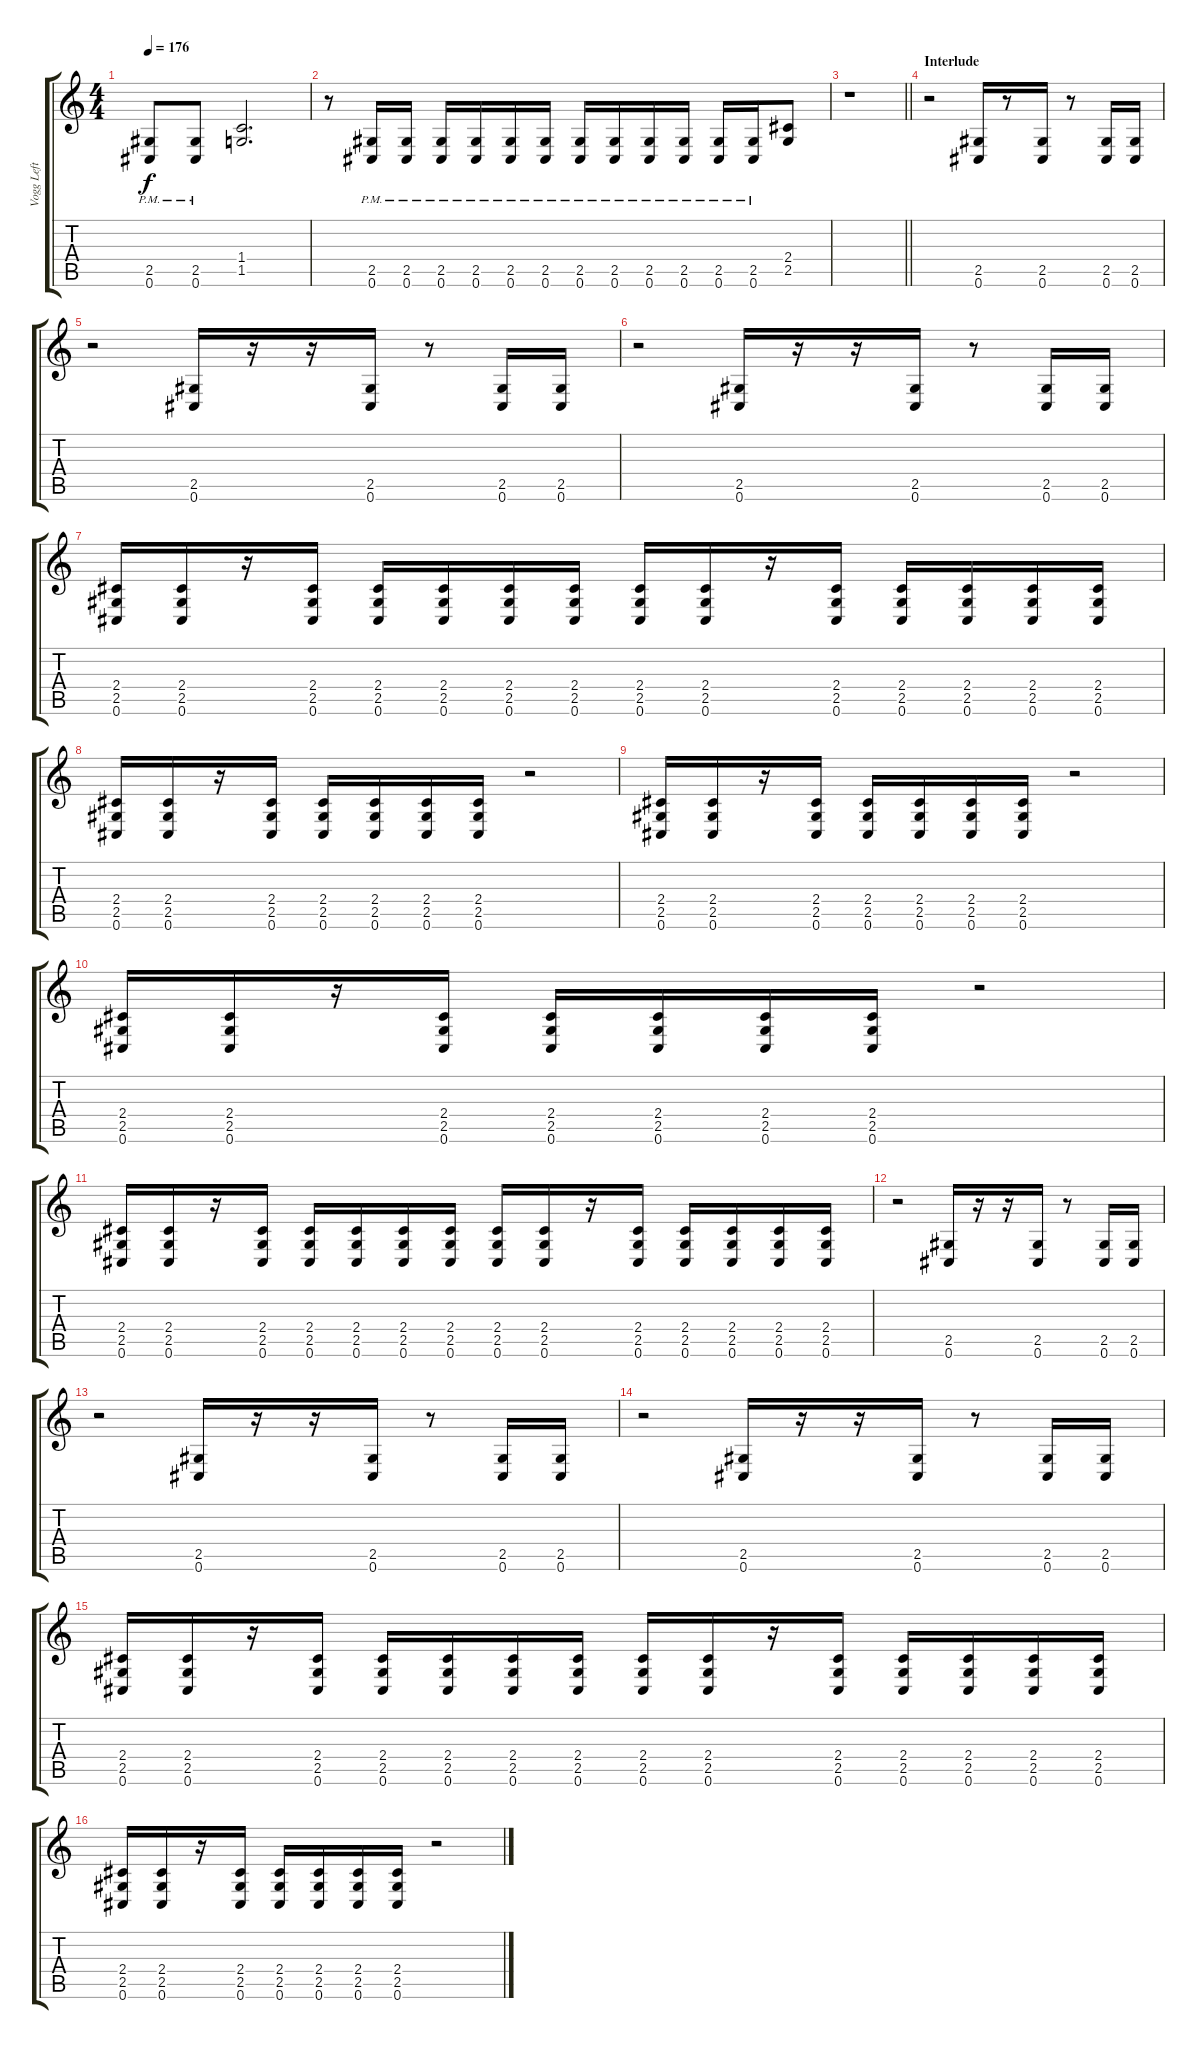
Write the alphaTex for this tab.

\track ("Vogg Left" "Vogg Left") {instrument distortionguitar}
\staff {score tabs}
\tuning (Db4 Ab3 E3 B2 Gb2 Db2) {hide}
\ts (4 4)
\tempo 176
\clef g2
\ks c
(2.5{pm} 0.6{pm}).8{dy f} (2.5{pm} 0.6{pm}).8 (1.4 1.5).2{d} |
r.8 (2.5{pm} 0.6{pm}).16 (2.5{pm} 0.6{pm}).16 (2.5{pm} 0.6{pm}).16 (2.5{pm} 0.6{pm}).16 (2.5{pm} 0.6{pm}).16 (2.5{pm} 0.6{pm}).16 (2.5{pm} 0.6{pm}).16 (2.5{pm} 0.6{pm}).16 (2.5{pm} 0.6{pm}).16 (2.5{pm} 0.6{pm}).16 (2.5{pm} 0.6{pm}).16 (2.5{pm} 0.6{pm}).16 (2.4 2.5).8 |
\barLineRight lightlight
r.1 |
\section ("" "Interlude")
r.2 (2.5 0.6).16 r.8 (2.5 0.6).16 r.8 (2.5 0.6).16 (2.5 0.6).16 |
r.2 (2.5 0.6).16 r.16 r.16 (2.5 0.6).16 r.8 (2.5 0.6).16 (2.5 0.6).16 |
r.2 (2.5 0.6).16 r.16 r.16 (2.5 0.6).16 r.8 (2.5 0.6).16 (2.5 0.6).16 |
(2.4 2.5 0.6).16 (2.4 2.5 0.6).16 r.16 (2.4 2.5 0.6).16 (2.4 2.5 0.6).16 (2.4 2.5 0.6).16 (2.4 2.5 0.6).16 (2.4 2.5 0.6).16 (2.4 2.5 0.6).16 (2.4 2.5 0.6).16 r.16 (2.4 2.5 0.6).16 (2.4 2.5 0.6).16 (2.4 2.5 0.6).16 (2.4 2.5 0.6).16 (2.4 2.5 0.6).16 |
(2.4 2.5 0.6).16 (2.4 2.5 0.6).16 r.16 (2.4 2.5 0.6).16 (2.4 2.5 0.6).16 (2.4 2.5 0.6).16 (2.4 2.5 0.6).16 (2.4 2.5 0.6).16 r.2 |
(2.4 2.5 0.6).16 (2.4 2.5 0.6).16 r.16 (2.4 2.5 0.6).16 (2.4 2.5 0.6).16 (2.4 2.5 0.6).16 (2.4 2.5 0.6).16 (2.4 2.5 0.6).16 r.2 |
(2.4 2.5 0.6).16 (2.4 2.5 0.6).16 r.16 (2.4 2.5 0.6).16 (2.4 2.5 0.6).16 (2.4 2.5 0.6).16 (2.4 2.5 0.6).16 (2.4 2.5 0.6).16 r.2 |
(2.4 2.5 0.6).16 (2.4 2.5 0.6).16 r.16 (2.4 2.5 0.6).16 (2.4 2.5 0.6).16 (2.4 2.5 0.6).16 (2.4 2.5 0.6).16 (2.4 2.5 0.6).16 (2.4 2.5 0.6).16 (2.4 2.5 0.6).16 r.16 (2.4 2.5 0.6).16 (2.4 2.5 0.6).16 (2.4 2.5 0.6).16 (2.4 2.5 0.6).16 (2.4 2.5 0.6).16 |
r.2 (2.5 0.6).16 r.16 r.16 (2.5 0.6).16 r.8 (2.5 0.6).16 (2.5 0.6).16 |
r.2 (2.5 0.6).16 r.16 r.16 (2.5 0.6).16 r.8 (2.5 0.6).16 (2.5 0.6).16 |
r.2 (2.5 0.6).16 r.16 r.16 (2.5 0.6).16 r.8 (2.5 0.6).16 (2.5 0.6).16 |
(2.4 2.5 0.6).16 (2.4 2.5 0.6).16 r.16 (2.4 2.5 0.6).16 (2.4 2.5 0.6).16 (2.4 2.5 0.6).16 (2.4 2.5 0.6).16 (2.4 2.5 0.6).16 (2.4 2.5 0.6).16 (2.4 2.5 0.6).16 r.16 (2.4 2.5 0.6).16 (2.4 2.5 0.6).16 (2.4 2.5 0.6).16 (2.4 2.5 0.6).16 (2.4 2.5 0.6).16 |
(2.4 2.5 0.6).16 (2.4 2.5 0.6).16 r.16 (2.4 2.5 0.6).16 (2.4 2.5 0.6).16 (2.4 2.5 0.6).16 (2.4 2.5 0.6).16 (2.4 2.5 0.6).16 r.2
